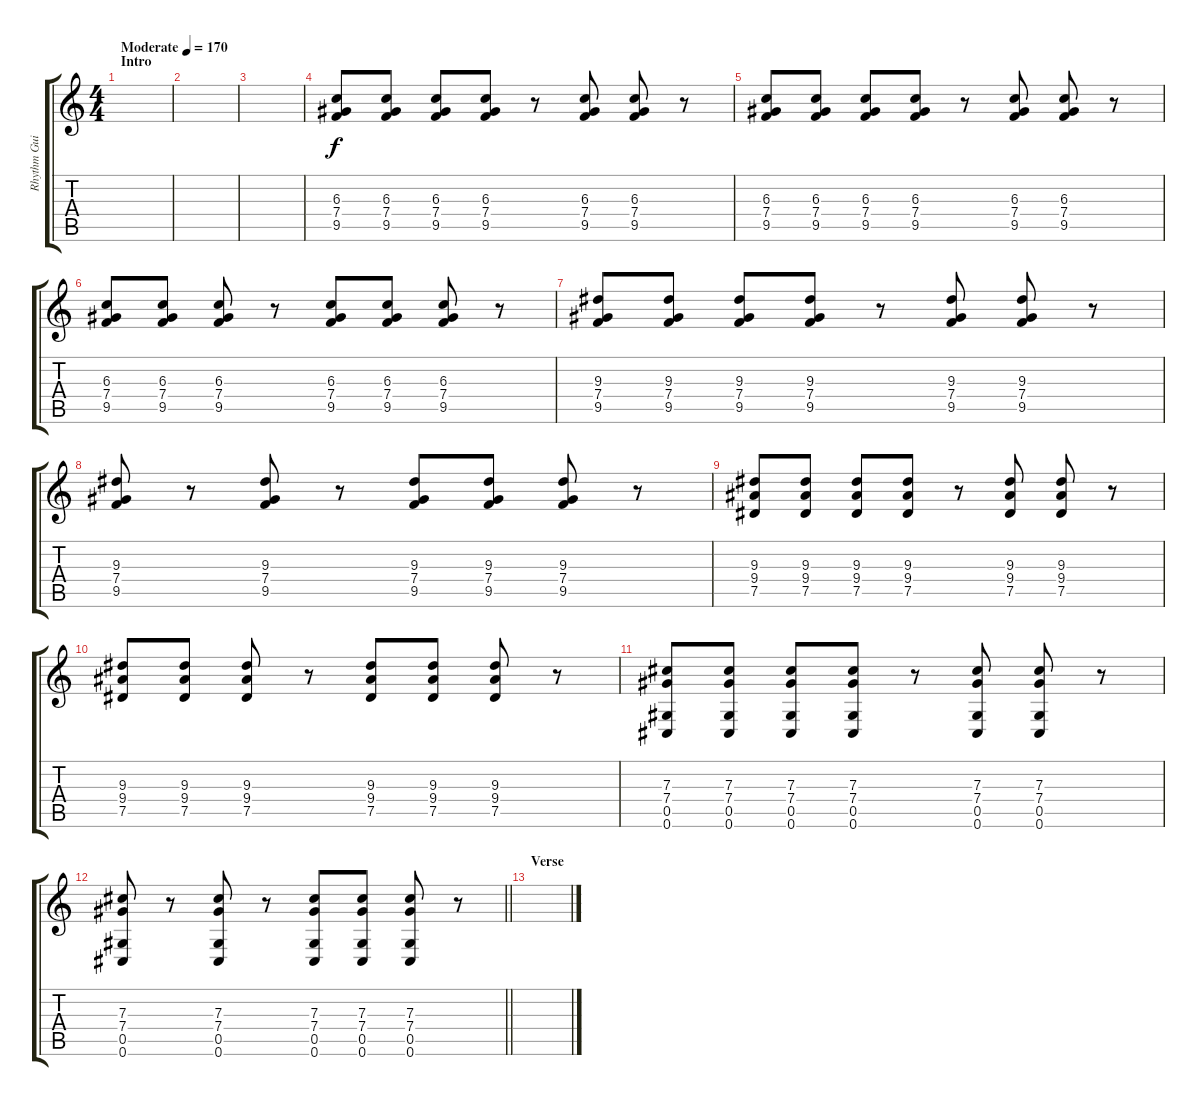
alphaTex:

\track ("Rhythm Guitar" "Rhythm Gui") {instrument distortionguitar}
\staff {score tabs}
\tuning (Eb4 Bb3 Gb3 Db3 Ab2 Db2) {hide}
\ts (4 4)
\section ("" "Intro")
\tempo (170 "Moderate")
\clef g2
\ks c
|
|
|
(6.3 7.4 9.5).8 (6.3 7.4 9.5).8 (6.3 7.4 9.5).8 (6.3 7.4 9.5).8 r.8 (6.3 7.4 9.5).8 (6.3 7.4 9.5).8 r.8 |
(6.3 7.4 9.5).8 (6.3 7.4 9.5).8 (6.3 7.4 9.5).8 (6.3 7.4 9.5).8 r.8 (6.3 7.4 9.5).8 (6.3 7.4 9.5).8 r.8 |
(6.3 7.4 9.5).8 (6.3 7.4 9.5).8 (6.3 7.4 9.5).8 r.8 (6.3 7.4 9.5).8 (6.3 7.4 9.5).8 (6.3 7.4 9.5).8 r.8 |
(9.3 7.4 9.5).8 (9.3 7.4 9.5).8 (9.3 7.4 9.5).8 (9.3 7.4 9.5).8 r.8 (9.3 7.4 9.5).8 (9.3 7.4 9.5).8 r.8 |
(9.3 7.4 9.5).8 r.8 (9.3 7.4 9.5).8 r.8 (9.3 7.4 9.5).8 (9.3 7.4 9.5).8 (9.3 7.4 9.5).8 r.8 |
(9.3 9.4 7.5).8 (9.3 9.4 7.5).8 (9.3 9.4 7.5).8 (9.3 9.4 7.5).8 r.8 (9.3 9.4 7.5).8 (9.3 9.4 7.5).8 r.8 |
(9.3 9.4 7.5).8 (9.3 9.4 7.5).8 (9.3 9.4 7.5).8 r.8 (9.3 9.4 7.5).8 (9.3 9.4 7.5).8 (9.3 9.4 7.5).8 r.8 |
(7.3 7.4 0.5 0.6).8 (7.3 7.4 0.5 0.6).8 (7.3 7.4 0.5 0.6).8 (7.3 7.4 0.5 0.6).8 r.8 (7.3 7.4 0.5 0.6).8 (7.3 7.4 0.5 0.6).8 r.8 |
\barLineRight lightlight
(7.3 7.4 0.5 0.6).8 r.8 (7.3 7.4 0.5 0.6).8 r.8 (7.3 7.4 0.5 0.6).8 (7.3 7.4 0.5 0.6).8 (7.3 7.4 0.5 0.6).8 r.8 |
\section ("" "Verse")
